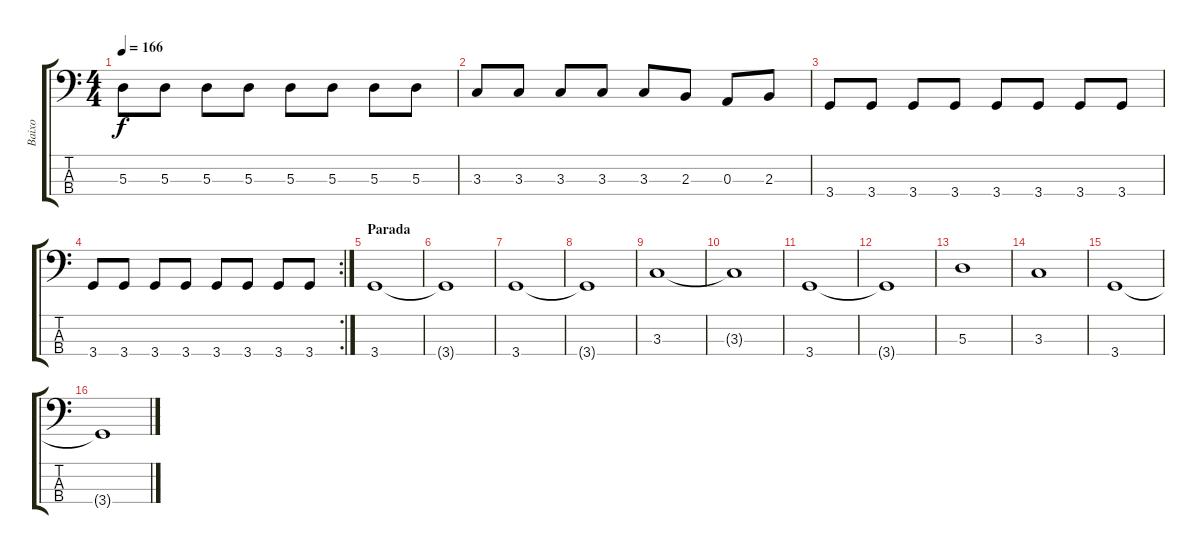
\track ("Baixo" "Baixo") {instrument electricbasspick}
\staff {score tabs}
\tuning (G2 D2 A1 E1) {hide}
\ts (4 4)
\tempo 166
\clef f4
\ks c
5.3.8{dy f} 5.3.8 5.3.8 5.3.8 5.3.8 5.3.8 5.3.8 5.3.8 |
3.3.8 3.3.8 3.3.8 3.3.8 3.3.8 2.3.8 0.3.8 2.3.8 |
3.4.8 3.4.8 3.4.8 3.4.8 3.4.8 3.4.8 3.4.8 3.4.8 |
\rc 2
3.4.8 3.4.8 3.4.8 3.4.8 3.4.8 3.4.8 3.4.8 3.4.8 |
\section ("" "Parada")
3.4.1 |
3.4{t}.1 |
3.4.1 |
3.4{t}.1 |
3.3.1 |
3.3{t}.1 |
3.4.1 |
3.4{t}.1 |
5.3.1 |
3.3.1 |
3.4.1 |
3.4{t}.1
